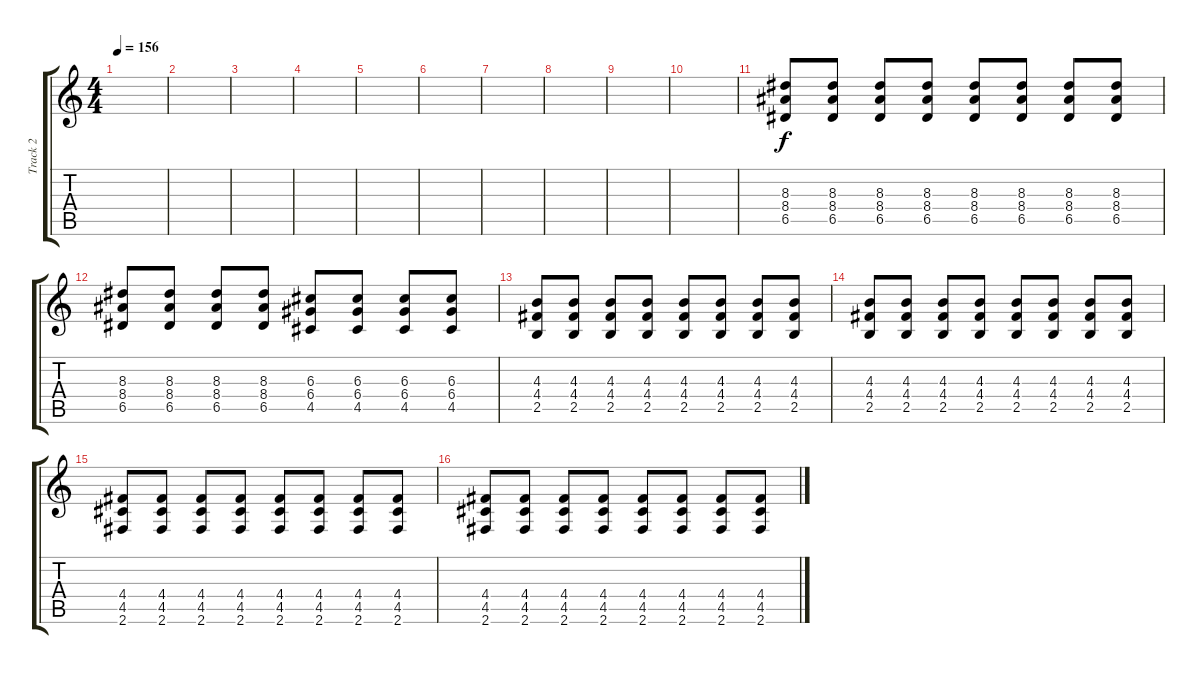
\track ("Track 2" "Track 2") {instrument overdrivenguitar}
\staff {score tabs}
\tuning (E4 B3 G3 D3 A2 E2) {hide}
\ts (4 4)
\tempo 156
\clef g2
\ks c
|
|
|
|
|
|
|
|
|
|
(8.3 8.4 6.5).8 (8.3 8.4 6.5).8 (8.3 8.4 6.5).8 (8.3 8.4 6.5).8 (8.3 8.4 6.5).8 (8.3 8.4 6.5).8 (8.3 8.4 6.5).8 (8.3 8.4 6.5).8 |
(8.3 8.4 6.5).8 (8.3 8.4 6.5).8 (8.3 8.4 6.5).8 (8.3 8.4 6.5).8 (6.3 6.4 4.5).8 (6.3 6.4 4.5).8 (6.3 6.4 4.5).8 (6.3 6.4 4.5).8 |
(4.3 4.4 2.5).8 (4.3 4.4 2.5).8 (4.3 4.4 2.5).8 (4.3 4.4 2.5).8 (4.3 4.4 2.5).8 (4.3 4.4 2.5).8 (4.3 4.4 2.5).8 (4.3 4.4 2.5).8 |
(4.3 4.4 2.5).8 (4.3 4.4 2.5).8 (4.3 4.4 2.5).8 (4.3 4.4 2.5).8 (4.3 4.4 2.5).8 (4.3 4.4 2.5).8 (4.3 4.4 2.5).8 (4.3 4.4 2.5).8 |
(4.4 4.5 2.6).8 (4.4 4.5 2.6).8 (4.4 4.5 2.6).8 (4.4 4.5 2.6).8 (4.4 4.5 2.6).8 (4.4 4.5 2.6).8 (4.4 4.5 2.6).8 (4.4 4.5 2.6).8 |
(4.4 4.5 2.6).8 (4.4 4.5 2.6).8 (4.4 4.5 2.6).8 (4.4 4.5 2.6).8 (4.4 4.5 2.6).8 (4.4 4.5 2.6).8 (4.4 4.5 2.6).8 (4.4 4.5 2.6).8
